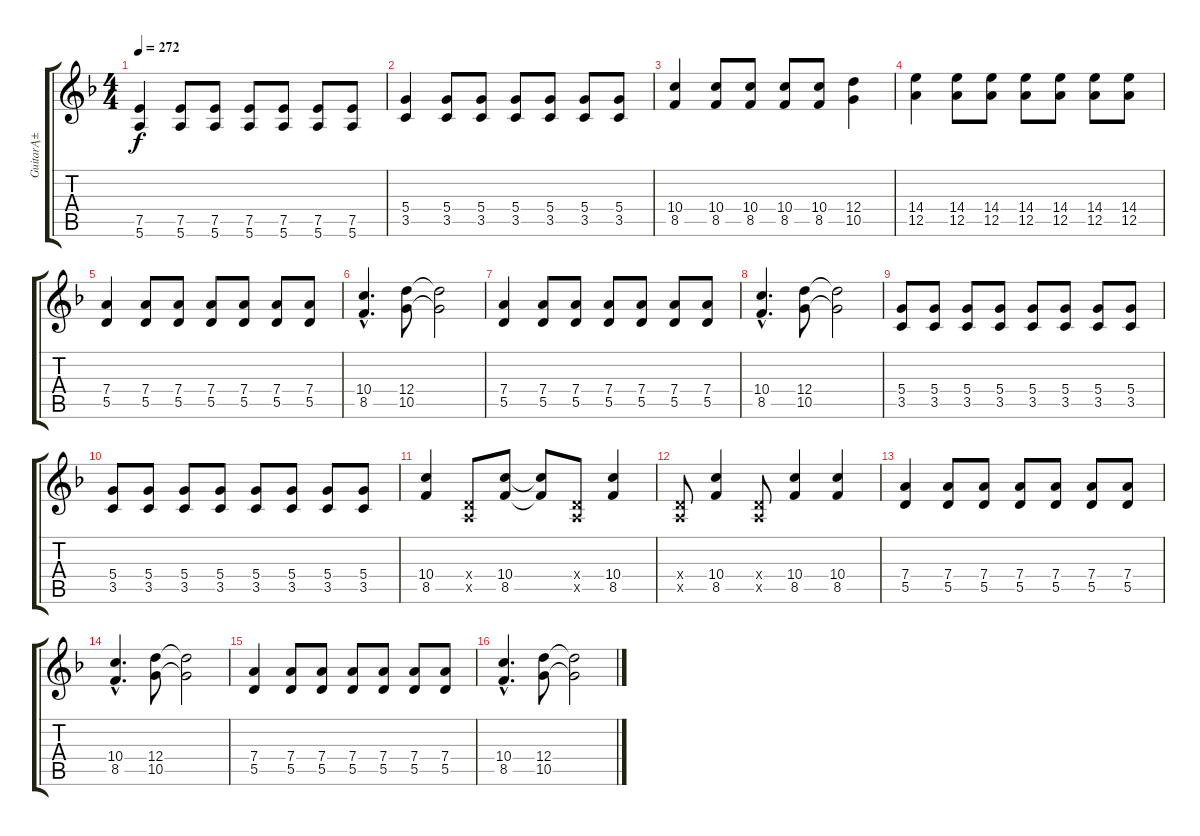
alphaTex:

\track ("GuitarĄ±" "GuitarĄ±") {instrument distortionguitar}
\staff {score tabs}
\tuning (E4 B3 G3 D3 A2 E2) {hide}
\ts (4 4)
\tempo 272
\clef g2
\ks f
(7.5 5.6).4{dy f} (7.5 5.6).8 (7.5 5.6).8 (7.5 5.6).8 (7.5 5.6).8 (7.5 5.6).8 (7.5 5.6).8 |
(5.4 3.5).4 (5.4 3.5).8 (5.4 3.5).8 (5.4 3.5).8 (5.4 3.5).8 (5.4 3.5).8 (5.4 3.5).8 |
(10.4 8.5).4 (10.4 8.5).8 (10.4 8.5).8 (10.4 8.5).8 (10.4 8.5).8 (12.4 10.5).4 |
(14.4 12.5).4 (14.4 12.5).8 (14.4 12.5).8 (14.4 12.5).8 (14.4 12.5).8 (14.4 12.5).8 (14.4 12.5).8 |
(7.4 5.5).4 (7.4 5.5).8 (7.4 5.5).8 (7.4 5.5).8 (7.4 5.5).8 (7.4 5.5).8 (7.4 5.5).8 |
(10.4{hac} 8.5{hac}).4{d} (12.4 10.5).8 (12.4{t} 10.5{t}).2 |
(7.4 5.5).4 (7.4 5.5).8 (7.4 5.5).8 (7.4 5.5).8 (7.4 5.5).8 (7.4 5.5).8 (7.4 5.5).8 |
(10.4{hac} 8.5{hac}).4{d} (12.4 10.5).8 (12.4{t} 10.5{t}).2 |
(5.4 3.5).8 (5.4 3.5).8 (5.4 3.5).8 (5.4 3.5).8 (5.4 3.5).8 (5.4 3.5).8 (5.4 3.5).8 (5.4 3.5).8 |
(5.4 3.5).8 (5.4 3.5).8 (5.4 3.5).8 (5.4 3.5).8 (5.4 3.5).8 (5.4 3.5).8 (5.4 3.5).8 (5.4 3.5).8 |
(10.4 8.5).4 (0.4{x} 0.5{x}).8 (10.4 8.5).8 (10.4{t} 8.5{t}).8 (0.4{x} 0.5{x}).8 (10.4 8.5).4 |
(0.4{x} 0.5{x}).8 (10.4 8.5).4 (0.4{x} 0.5{x}).8 (10.4 8.5).4 (10.4 8.5).4 |
(7.4 5.5).4 (7.4 5.5).8 (7.4 5.5).8 (7.4 5.5).8 (7.4 5.5).8 (7.4 5.5).8 (7.4 5.5).8 |
(10.4{hac} 8.5{hac}).4{d} (12.4 10.5).8 (12.4{t} 10.5{t}).2 |
(7.4 5.5).4 (7.4 5.5).8 (7.4 5.5).8 (7.4 5.5).8 (7.4 5.5).8 (7.4 5.5).8 (7.4 5.5).8 |
(10.4{hac} 8.5{hac}).4{d} (12.4 10.5).8 (12.4{t} 10.5{t}).2
